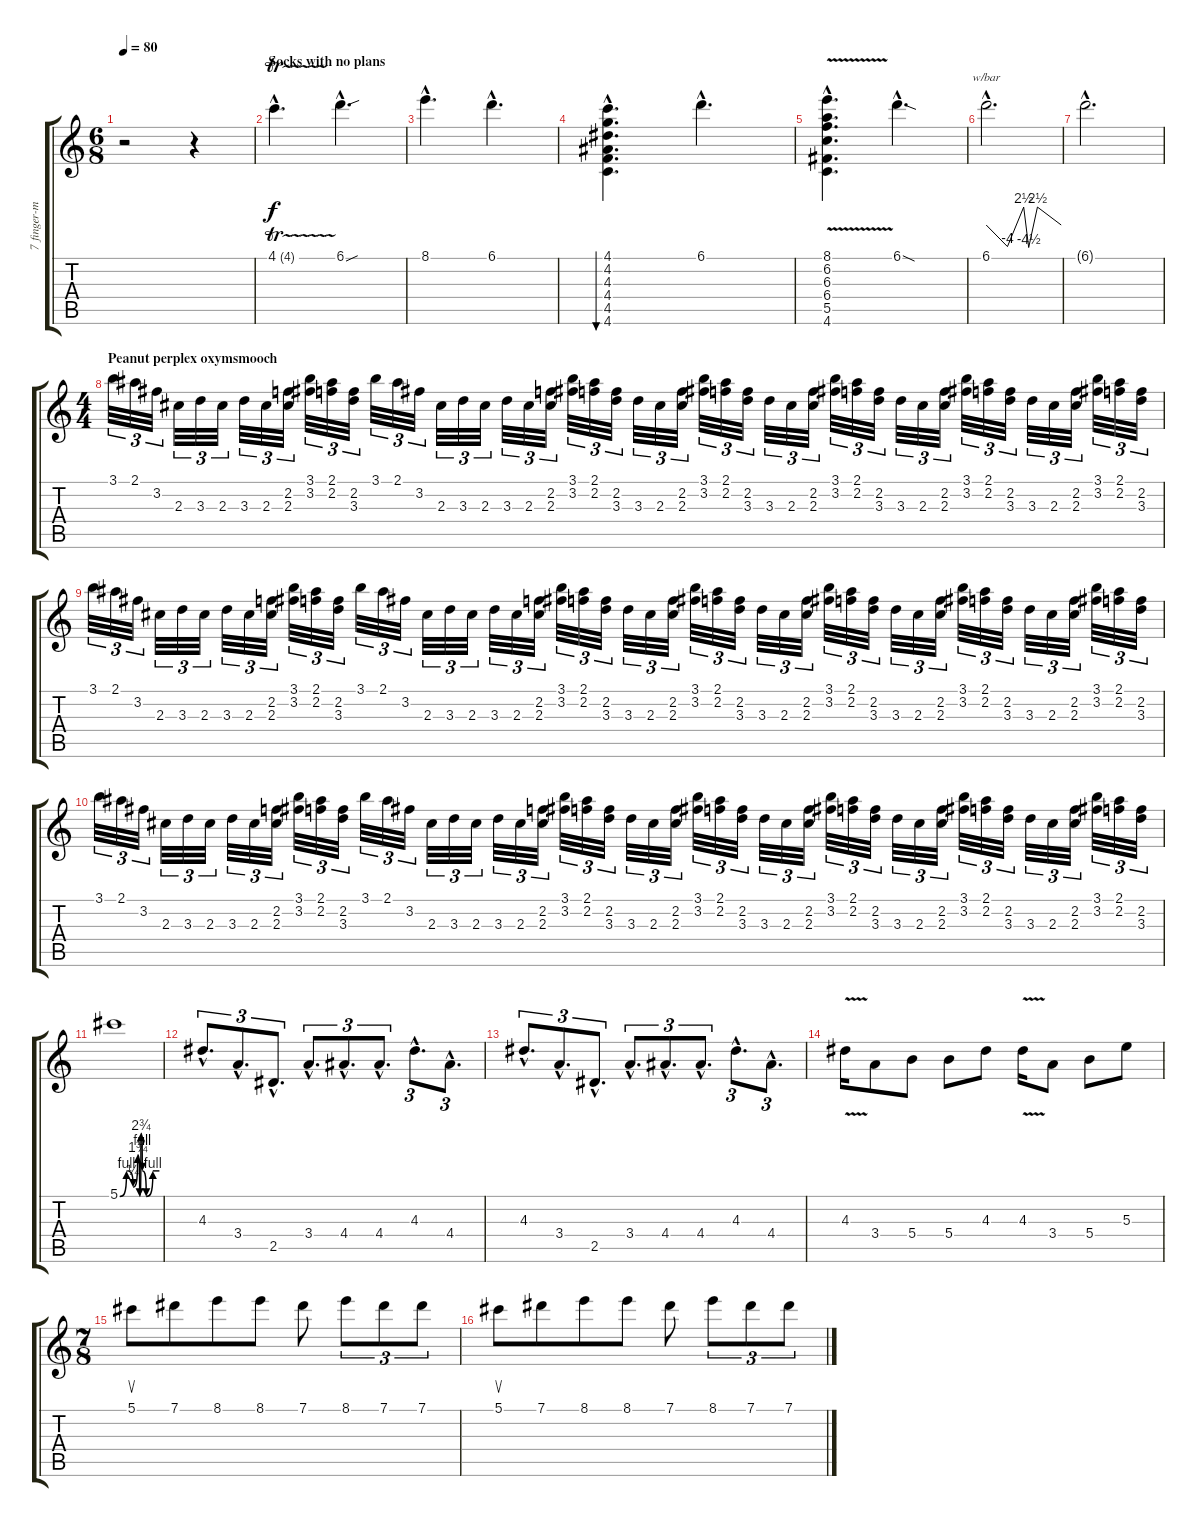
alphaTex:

\track ("7 finger-man" "7 finger-m") {instrument overdrivenguitar}
\staff {score tabs}
\tuning (Ab4 Eb4 B3 Gb3 Db3 Ab2) {hide}
\ts (6 8)
\tempo 80
\clef g2
\ks c
r.2{dy f instrument overdrivenguitar} r.4 |
\section ("" "Socks with no plans")
4.1{tr (4 64) hac}.4{d} 6.1{sou hac}.4{d} |
8.1{hac}.4{d} 6.1{hac}.4{d} |
(4.1{hac} 4.2{hac} 4.3{hac} 4.4{hac} 4.5{hac} 4.6{hac}).4{d bu 480} 6.1{hac}.4{d} |
(8.1{v hac} 6.2{hac} 6.3{hac} 6.4{hac} 5.5{hac} 4.6{hac}).4{d} 6.1{sod hac}.4{d} |
6.1{hac}.2{d tbe (custom default 0 0 17 -16 30 10 34 -18 41 10 60 0)} |
6.1{hac t}.2{d} |
\ts (4 4)
\section ("" "Peanut perplex oxymsmooch")
3.1.32{tu (3 2)} 2.1.32{tu (3 2)} 3.2.32{tu (3 2)} 2.3.32{tu (3 2)} 3.3.32{tu (3 2)} 2.3.32{tu (3 2)} 3.3.32{tu (3 2)} 2.3.32{tu (3 2)} (2.2 2.3).32{tu (3 2)} (3.1 3.2).32{tu (3 2)} (2.1 2.2).32{tu (3 2)} (2.2 3.3).32{tu (3 2)} 3.1.32{tu (3 2)} 2.1.32{tu (3 2)} 3.2.32{tu (3 2)} 2.3.32{tu (3 2)} 3.3.32{tu (3 2)} 2.3.32{tu (3 2)} 3.3.32{tu (3 2)} 2.3.32{tu (3 2)} (2.2 2.3).32{tu (3 2)} (3.1 3.2).32{tu (3 2)} (2.1 2.2).32{tu (3 2)} (2.2 3.3).32{tu (3 2)} 3.3.32{tu (3 2)} 2.3.32{tu (3 2)} (2.2 2.3).32{tu (3 2)} (3.1 3.2).32{tu (3 2)} (2.1 2.2).32{tu (3 2)} (2.2 3.3).32{tu (3 2)} 3.3.32{tu (3 2)} 2.3.32{tu (3 2)} (2.2 2.3).32{tu (3 2)} (3.1 3.2).32{tu (3 2)} (2.1 2.2).32{tu (3 2)} (2.2 3.3).32{tu (3 2)} 3.3.32{tu (3 2)} 2.3.32{tu (3 2)} (2.2 2.3).32{tu (3 2)} (3.1 3.2).32{tu (3 2)} (2.1 2.2).32{tu (3 2)} (2.2 3.3).32{tu (3 2)} 3.3.32{tu (3 2)} 2.3.32{tu (3 2)} (2.2 2.3).32{tu (3 2)} (3.1 3.2).32{tu (3 2)} (2.1 2.2).32{tu (3 2)} (2.2 3.3).32{tu (3 2)} |
3.1.32{tu (3 2)} 2.1.32{tu (3 2)} 3.2.32{tu (3 2)} 2.3.32{tu (3 2)} 3.3.32{tu (3 2)} 2.3.32{tu (3 2)} 3.3.32{tu (3 2)} 2.3.32{tu (3 2)} (2.2 2.3).32{tu (3 2)} (3.1 3.2).32{tu (3 2)} (2.1 2.2).32{tu (3 2)} (2.2 3.3).32{tu (3 2)} 3.1.32{tu (3 2)} 2.1.32{tu (3 2)} 3.2.32{tu (3 2)} 2.3.32{tu (3 2)} 3.3.32{tu (3 2)} 2.3.32{tu (3 2)} 3.3.32{tu (3 2)} 2.3.32{tu (3 2)} (2.2 2.3).32{tu (3 2)} (3.1 3.2).32{tu (3 2)} (2.1 2.2).32{tu (3 2)} (2.2 3.3).32{tu (3 2)} 3.3.32{tu (3 2)} 2.3.32{tu (3 2)} (2.2 2.3).32{tu (3 2)} (3.1 3.2).32{tu (3 2)} (2.1 2.2).32{tu (3 2)} (2.2 3.3).32{tu (3 2)} 3.3.32{tu (3 2)} 2.3.32{tu (3 2)} (2.2 2.3).32{tu (3 2)} (3.1 3.2).32{tu (3 2)} (2.1 2.2).32{tu (3 2)} (2.2 3.3).32{tu (3 2)} 3.3.32{tu (3 2)} 2.3.32{tu (3 2)} (2.2 2.3).32{tu (3 2)} (3.1 3.2).32{tu (3 2)} (2.1 2.2).32{tu (3 2)} (2.2 3.3).32{tu (3 2)} 3.3.32{tu (3 2)} 2.3.32{tu (3 2)} (2.2 2.3).32{tu (3 2)} (3.1 3.2).32{tu (3 2)} (2.1 2.2).32{tu (3 2)} (2.2 3.3).32{tu (3 2)} |
3.1.32{tu (3 2)} 2.1.32{tu (3 2)} 3.2.32{tu (3 2)} 2.3.32{tu (3 2)} 3.3.32{tu (3 2)} 2.3.32{tu (3 2)} 3.3.32{tu (3 2)} 2.3.32{tu (3 2)} (2.2 2.3).32{tu (3 2)} (3.1 3.2).32{tu (3 2)} (2.1 2.2).32{tu (3 2)} (2.2 3.3).32{tu (3 2)} 3.1.32{tu (3 2)} 2.1.32{tu (3 2)} 3.2.32{tu (3 2)} 2.3.32{tu (3 2)} 3.3.32{tu (3 2)} 2.3.32{tu (3 2)} 3.3.32{tu (3 2)} 2.3.32{tu (3 2)} (2.2 2.3).32{tu (3 2)} (3.1 3.2).32{tu (3 2)} (2.1 2.2).32{tu (3 2)} (2.2 3.3).32{tu (3 2)} 3.3.32{tu (3 2)} 2.3.32{tu (3 2)} (2.2 2.3).32{tu (3 2)} (3.1 3.2).32{tu (3 2)} (2.1 2.2).32{tu (3 2)} (2.2 3.3).32{tu (3 2)} 3.3.32{tu (3 2)} 2.3.32{tu (3 2)} (2.2 2.3).32{tu (3 2)} (3.1 3.2).32{tu (3 2)} (2.1 2.2).32{tu (3 2)} (2.2 3.3).32{tu (3 2)} 3.3.32{tu (3 2)} 2.3.32{tu (3 2)} (2.2 2.3).32{tu (3 2)} (3.1 3.2).32{tu (3 2)} (2.1 2.2).32{tu (3 2)} (2.2 3.3).32{tu (3 2)} 3.3.32{tu (3 2)} 2.3.32{tu (3 2)} (2.2 2.3).32{tu (3 2)} (3.1 3.2).32{tu (3 2)} (2.1 2.2).32{tu (3 2)} (2.2 3.3).32{tu (3 2)} |
5.1{be (custom 0 0 10 4 20 1 27 7 30 0 32 11 34 4 40 0 50 4 60 4)}.1 |
4.3{hac}.8{d tu (3 2)} 3.4{hac}.8{d tu (3 2)} 2.5{hac}.8{d tu (3 2)} 3.4{hac}.8{d tu (3 2)} 4.4{hac}.8{d tu (3 2)} 4.4{hac}.8{d tu (3 2)} 4.3{hac}.8{d tu (3 2)} 4.4{hac}.8{d tu (3 2)} |
4.3{hac}.8{d tu (3 2)} 3.4{hac}.8{d tu (3 2)} 2.5{hac}.8{d tu (3 2)} 3.4{hac}.8{d tu (3 2)} 4.4{hac}.8{d tu (3 2)} 4.4{hac}.8{d tu (3 2)} 4.3{hac}.8{d tu (3 2)} 4.4{hac}.8{d tu (3 2)} |
4.3{v}.16 3.4.8 5.4.8 5.4.8 4.3.8 4.3{v}.16 3.4.8 5.4.8 5.3.8 |
\ts (7 8)
5.1.8{su} 7.1.8 8.1.8 8.1.8 7.1.8 8.1.8{tu (3 2)} 7.1.8{tu (3 2)} 7.1.8{tu (3 2)} |
5.1.8{su} 7.1.8 8.1.8 8.1.8 7.1.8 8.1.8{tu (3 2)} 7.1.8{tu (3 2)} 7.1.8{tu (3 2)}
